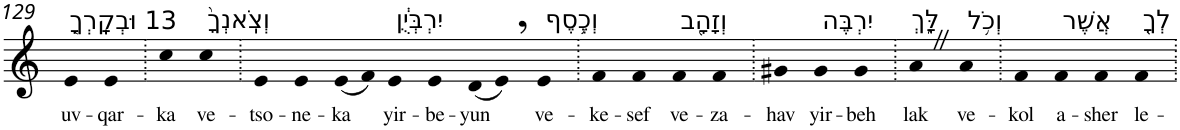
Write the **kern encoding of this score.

**kern	**text
*part1	*part1
*staff1	*staff1
*I"Piano	*
*I'Pno	*
!!LO:PB:g=z
*clefG2	*
*k[]	*
=129	=129
!LO:TX:a:t=13 וּבְקָֽרְךָ֤	!
!	!LO:LY:b
4e	uv-
!	!LO:LY:b
4e	-qar-
=130.	=130.
!	!LO:LY:b
4cc	-ka
!LO:TX:a:t=וְצֹֽאנְךָ֙	!
!	!LO:LY:b
4cc	ve-
=131.	=131.
!	!LO:LY:b
4e	-tso-
!	!LO:LY:b
4e	-ne-
!	!LO:LY:b
(8e	-ka
8f)	.
!LO:TX:a:t=יִרְבְּיֻ֔ן	!
!	!LO:LY:b
4e	yir-
!	!LO:LY:b
4e	-be-
!	!LO:LY:b
(8d	-yun
8e,)	.
!LO:TX:a:t=וְכֶ֥סֶף	!
!	!LO:LY:b
4e	ve-
=132.	=132.
!	!LO:LY:b
4f	-ke-
!	!LO:LY:b
4f	-sef
!LO:TX:a:t=וְזָהָ֖ב	!
!	!LO:LY:b
4f	ve-
!	!LO:LY:b
4f	-za-
=133.	=133.
!	!LO:LY:b
4g#X	-hav
!LO:TX:a:t=יִרְבֶּה	!
!	!LO:LY:b
4g#	yir-
!	!LO:LY:b
4g#	-beh
=134.	=134.
!LO:TX:a:t=לָּ֑ךְ	!
!	!LO:LY:b
4aZ	lak
!LO:TX:a:t=וְכֹ֥ל	!
!	!LO:LY:b
4a	ve-
=135.	=135.
!	!LO:LY:b
4f	-kol
!LO:TX:a:t=אֲשֶׁר	!
!	!LO:LY:b
4f	a-
!	!LO:LY:b
4f	-sher
!LO:TX:a:t=לְךָ֖	!
!	!LO:LY:b
4f	le-
=.	=.
*-	*-
